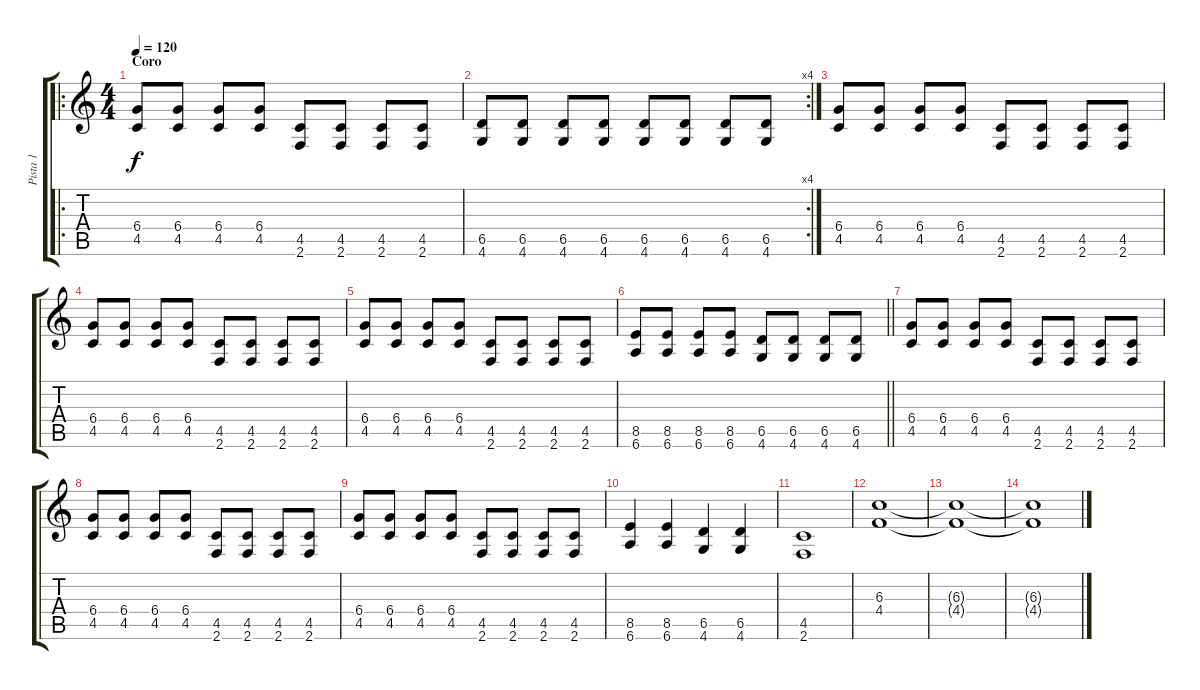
\track ("Pista 1" "Pista 1") {instrument distortionguitar}
\staff {score tabs}
\tuning (Eb4 Bb3 Gb3 Db3 Ab2 Eb2) {hide}
\ro
\ts (4 4)
\section ("" "Coro")
\tempo 120
\clef g2
\ks c
(6.4 4.5).8{dy f instrument distortionguitar} (6.4 4.5).8 (6.4 4.5).8 (6.4 4.5).8 (4.5 2.6).8 (4.5 2.6).8 (4.5 2.6).8 (4.5 2.6).8 |
\rc 4
(6.5 4.6).8 (6.5 4.6).8 (6.5 4.6).8 (6.5 4.6).8 (6.5 4.6).8 (6.5 4.6).8 (6.5 4.6).8 (6.5 4.6).8 |
(6.4 4.5).8 (6.4 4.5).8 (6.4 4.5).8 (6.4 4.5).8 (4.5 2.6).8 (4.5 2.6).8 (4.5 2.6).8 (4.5 2.6).8 |
(6.4 4.5).8 (6.4 4.5).8 (6.4 4.5).8 (6.4 4.5).8 (4.5 2.6).8 (4.5 2.6).8 (4.5 2.6).8 (4.5 2.6).8 |
(6.4 4.5).8 (6.4 4.5).8 (6.4 4.5).8 (6.4 4.5).8 (4.5 2.6).8 (4.5 2.6).8 (4.5 2.6).8 (4.5 2.6).8 |
\barLineRight lightlight
(8.5 6.6).8 (8.5 6.6).8 (8.5 6.6).8 (8.5 6.6).8 (6.5 4.6).8 (6.5 4.6).8 (6.5 4.6).8 (6.5 4.6).8 |
(6.4 4.5).8 (6.4 4.5).8 (6.4 4.5).8 (6.4 4.5).8 (4.5 2.6).8 (4.5 2.6).8 (4.5 2.6).8 (4.5 2.6).8 |
(6.4 4.5).8 (6.4 4.5).8 (6.4 4.5).8 (6.4 4.5).8 (4.5 2.6).8 (4.5 2.6).8 (4.5 2.6).8 (4.5 2.6).8 |
(6.4 4.5).8 (6.4 4.5).8 (6.4 4.5).8 (6.4 4.5).8 (4.5 2.6).8 (4.5 2.6).8 (4.5 2.6).8 (4.5 2.6).8 |
(8.5 6.6).4 (8.5 6.6).4 (6.5 4.6).4 (6.5 4.6).4 |
(4.5 2.6).1 |
(6.3 4.4).1 |
(6.3{t} 4.4{t}).1 |
(6.3{t} 4.4{t}).1
